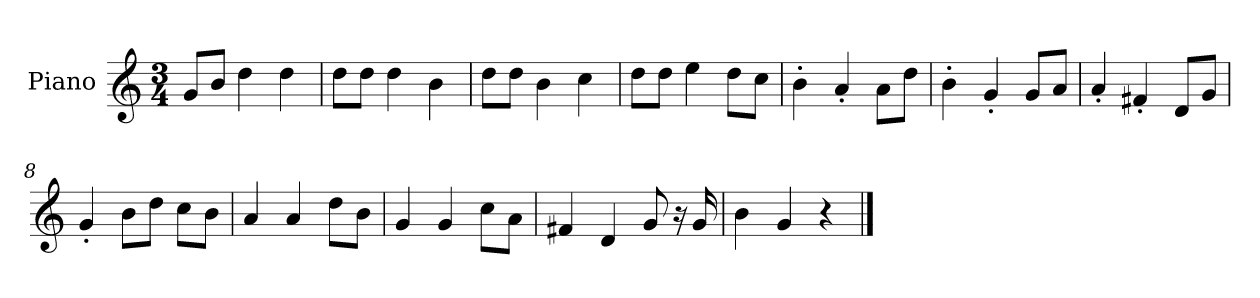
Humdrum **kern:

**kern
*part1
*staff1
*I"Piano
*I'P-no
*clefG2
*k[]
*M3/4
*MM180
=1
8g/L
8b/J
4dd\
4dd\
=2
8dd\L
8dd\J
4dd\
4b\
=3
8dd\L
8dd\J
4b\
4cc\
=4
8dd\L
8dd\J
4ee\
8dd\L
8cc\J
=5
4b'\
4a'/
8a\L
8dd\J
=6
4b'\
4g'/
8g/L
8a/J
=7
4a'/
4f#X'/
8d/L
8g/J
=8
4g'/
8b\L
8dd\J
8cc\L
8b\J
!!LO:LB:g=z
=9
4a/
4a/
8dd\L
8b\J
=10
4g/
4g/
8cc\L
8a\J
=11
4f#X/
4d/
8g/
16r
16g/
=12
4b\
4g/
4r
==
*-
